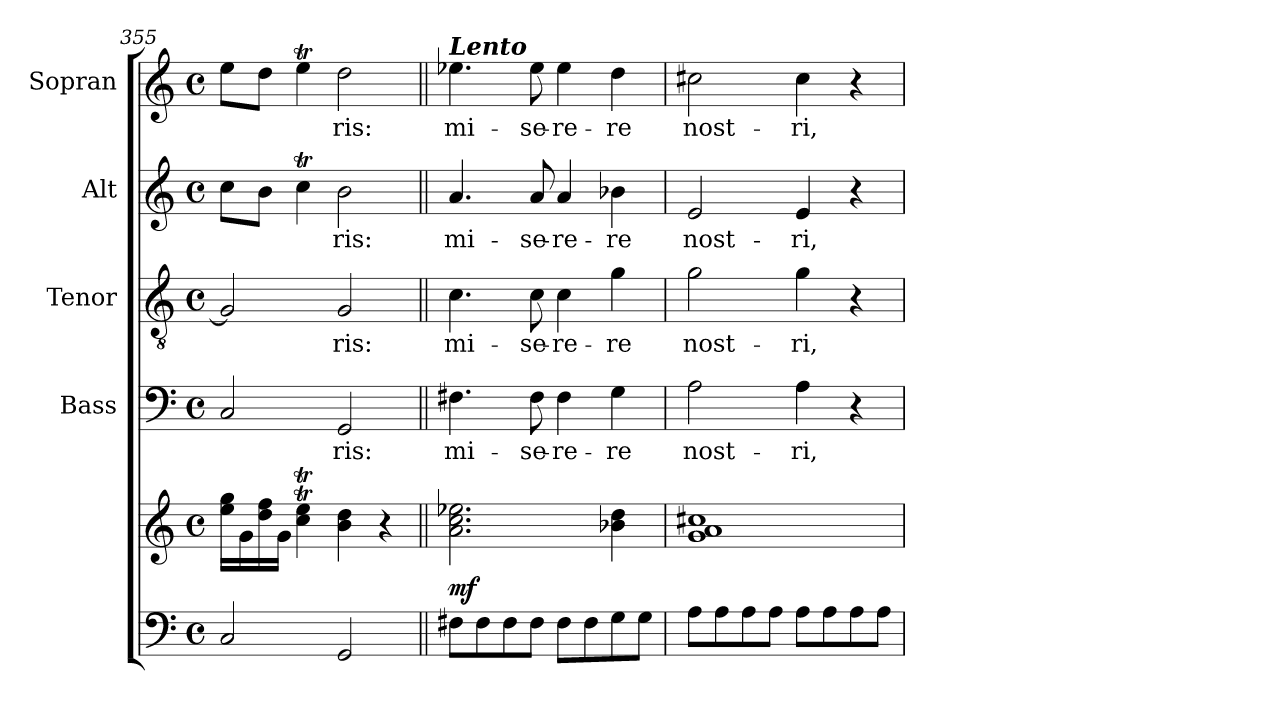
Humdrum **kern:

**kern	**kern	**dynam	**kern	**text	**kern	**text	**kern	**text	**kern	**text
*part5	*part5	*part5	*part4	*part4	*part3	*part3	*part2	*part2	*part1	*part1
*staff6	*staff5	*staff5/6	*staff4	*staff4	*staff3	*staff3	*staff2	*staff2	*staff1	*staff1
*	*	*	*I"Bass	*	*I"Tenor	*	*I"Alt	*	*I"Sopran	*
*	*	*	*I'B.	*	*I'T.	*	*I'A.	*	*I'S.	*
*clefF4	*clefG2	*	*clefF4	*	*clefGv2	*	*clefG2	*	*clefG2	*
*k[]	*k[]	*	*k[]	*	*k[]	*	*k[]	*	*k[]	*
*C:	*C:	*	*C:	*	*C:	*	*C:	*	*C:	*
*M4/4	*M4/4	*	*M4/4	*	*M4/4	*	*M4/4	*	*M4/4	*
*met(c)	*met(c)	*	*met(c)	*	*met(c)	*	*met(c)	*	*met(c)	*
=355	=355	=355	=355	=355	=355	=355	=355	=355	=355	=355
2C/	16ee\ 16gg\LL	.	2C/	.	2G/]	.	8cc\L	.	8ee\L	.
.	16g\	.	.	.	.	.	.	.	.	.
.	16dd\ 16ff\	.	.	.	.	.	8b\J	.	8dd\J	.
.	16g\JJ	.	.	.	.	.	.	.	.	.
.	4cc\T 4ee\T	.	.	.	.	.	4ccT\	.	4eet\	.
!	!	!	!	!LO:LY:b	!	!LO:LY:b	!	!LO:LY:b	!	!LO:LY:b
2GG/	4b\ 4dd\	.	2GG/	-ris:	2G/	-ris:	2b\	-ris:	2dd\	-ris:
.	4r	.	.	.	.	.	.	.	.	.
!!LO:PB:g=z
=356||	=356||	=356||	=356||	=356||	=356||	=356||	=356||	=356||	=356||	=356||
!	!	!	!	!	!	!	!	!	!LO:TX:a:Bi:t=Lento	!
!	!	!LO:DY:a=2	!	!LO:LY:b	!	!LO:LY:b	!	!LO:LY:b	!	!LO:LY:b
8F#X\L	2.a\ 2.cc\ 2.ee-X\	mf	4.F#X\	mi-	4.c\	mi-	4.a/	mi-	4.ee-X\	mi-
8F#\	.	.	.	.	.	.	.	.	.	.
8F#\	.	.	.	.	.	.	.	.	.	.
!	!	!	!	!LO:LY:b	!	!LO:LY:b	!	!LO:LY:b	!	!LO:LY:b
8F#\J	.	.	8F#\	-se-	8c\	-se-	8a/	-se-	8ee-\	-se-
!	!	!	!	!LO:LY:b	!	!LO:LY:b	!	!LO:LY:b	!	!LO:LY:b
8F#\L	.	.	4F#\	-re-	4c\	-re-	4a/	-re-	4ee-\	-re-
8F#\	.	.	.	.	.	.	.	.	.	.
!	!	!	!	!LO:LY:b	!	!LO:LY:b	!	!LO:LY:b	!	!LO:LY:b
8G\	4b-X\ 4dd\	.	4G\	-re	4g\	-re	4b-X\	-re	4dd\	-re
8G\J	.	.	.	.	.	.	.	.	.	.
=357	=357	=357	=357	=357	=357	=357	=357	=357	=357	=357
!	!	!	!	!LO:LY:b	!	!LO:LY:b	!	!LO:LY:b	!	!LO:LY:b
8A\L	1g 1a 1cc#X	.	2A\	nost-	2g\	nost-	2e/	nost-	2cc#X\	nost-
8A\	.	.	.	.	.	.	.	.	.	.
8A\	.	.	.	.	.	.	.	.	.	.
8A\J	.	.	.	.	.	.	.	.	.	.
!	!	!	!	!LO:LY:b	!	!LO:LY:b	!	!LO:LY:b	!	!LO:LY:b
8A\L	.	.	4A\	-ri,	4g\	-ri,	4e/	-ri,	4cc#\	-ri,
8A\	.	.	.	.	.	.	.	.	.	.
8A\	.	.	4r	.	4r	.	4r	.	4r	.
8A\J	.	.	.	.	.	.	.	.	.	.
=	=	=	=	=	=	=	=	=	=	=
*-	*-	*-	*-	*-	*-	*-	*-	*-	*-	*-
